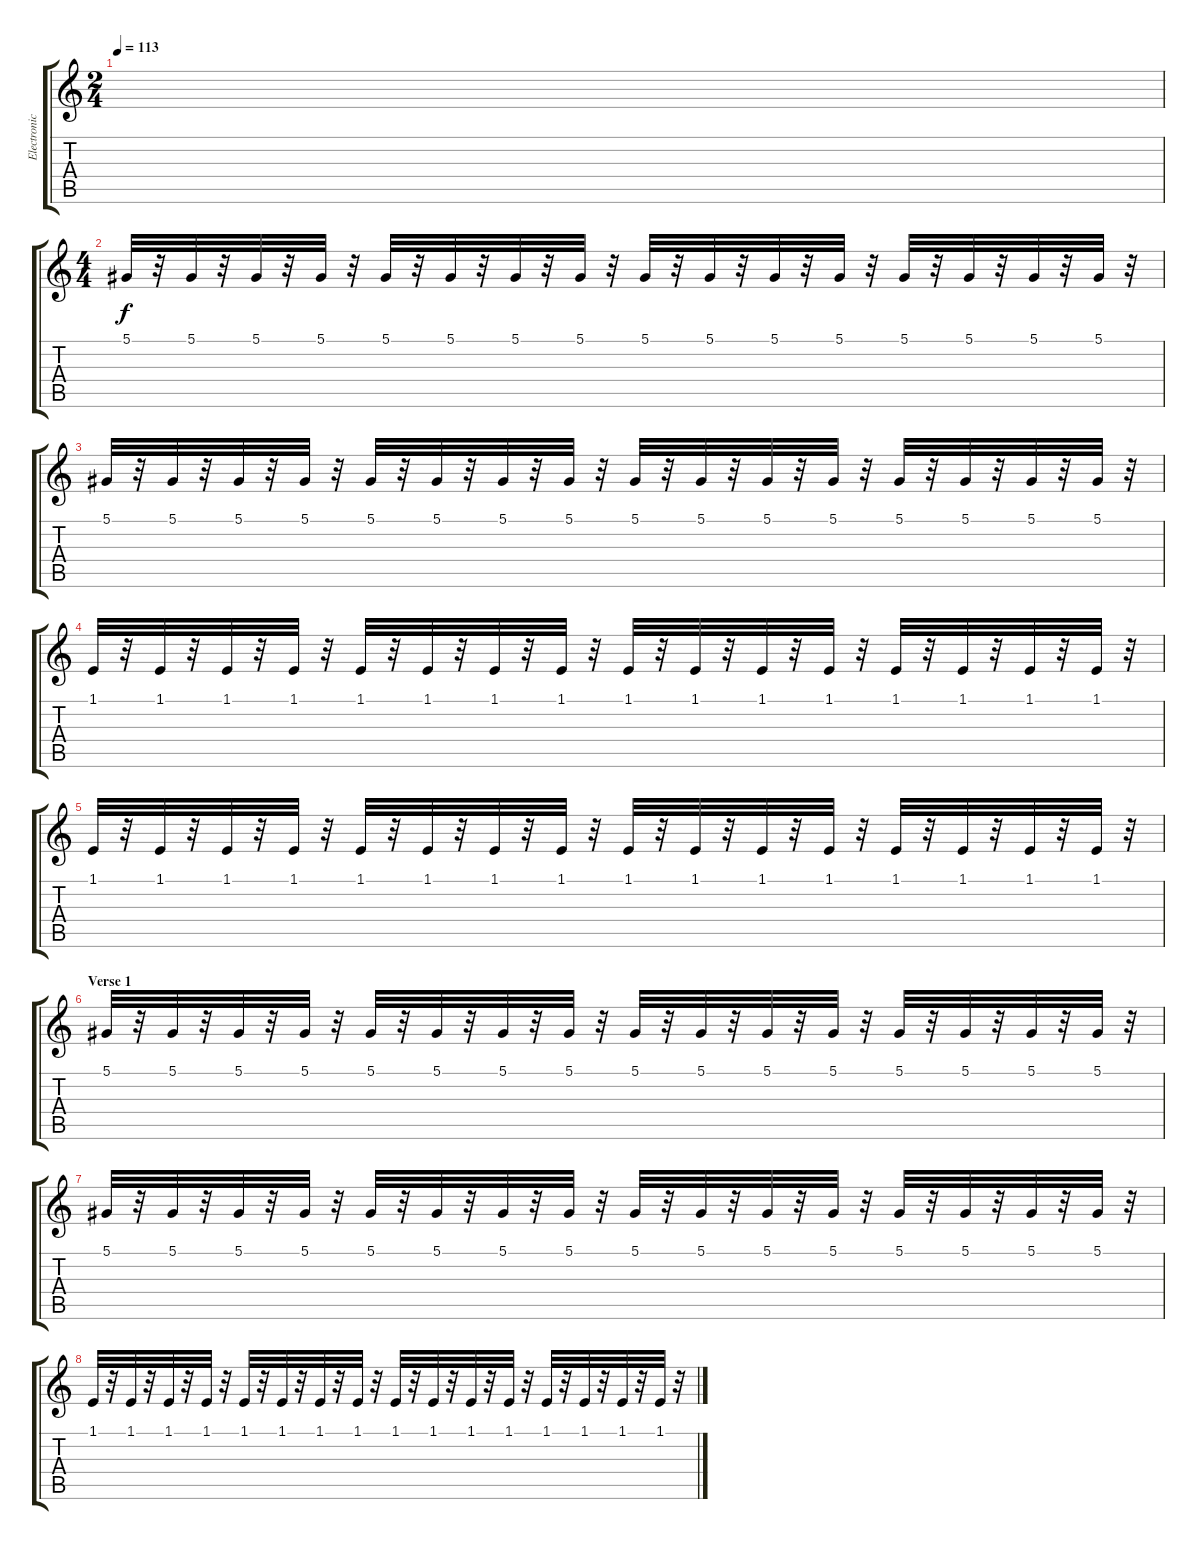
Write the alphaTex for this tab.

\track ("Electronic instruments" "Electronic") {instrument lead5charang}
\staff {score tabs}
\tuning (Eb4 Bb3 Gb3 Db3 Ab2 Eb2) {hide}
\ts (2 4)
\tempo 113
\clef g2
\ks c
|
\ts (4 4)
5.1.32 r.32 5.1.32 r.32 5.1.32 r.32 5.1.32 r.32 5.1.32 r.32 5.1.32 r.32 5.1.32 r.32 5.1.32 r.32 5.1.32 r.32 5.1.32 r.32 5.1.32 r.32 5.1.32 r.32 5.1.32 r.32 5.1.32 r.32 5.1.32 r.32 5.1.32 r.32 |
5.1.32 r.32 5.1.32 r.32 5.1.32 r.32 5.1.32 r.32 5.1.32 r.32 5.1.32 r.32 5.1.32 r.32 5.1.32 r.32 5.1.32 r.32 5.1.32 r.32 5.1.32 r.32 5.1.32 r.32 5.1.32 r.32 5.1.32 r.32 5.1.32 r.32 5.1.32 r.32 |
1.1.32 r.32 1.1.32 r.32 1.1.32 r.32 1.1.32 r.32 1.1.32 r.32 1.1.32 r.32 1.1.32 r.32 1.1.32 r.32 1.1.32 r.32 1.1.32 r.32 1.1.32 r.32 1.1.32 r.32 1.1.32 r.32 1.1.32 r.32 1.1.32 r.32 1.1.32 r.32 |
1.1.32 r.32 1.1.32 r.32 1.1.32 r.32 1.1.32 r.32 1.1.32 r.32 1.1.32 r.32 1.1.32 r.32 1.1.32 r.32 1.1.32 r.32 1.1.32 r.32 1.1.32 r.32 1.1.32 r.32 1.1.32 r.32 1.1.32 r.32 1.1.32 r.32 1.1.32 r.32 |
\section ("" "Verse 1")
5.1.32 r.32 5.1.32 r.32 5.1.32 r.32 5.1.32 r.32 5.1.32 r.32 5.1.32 r.32 5.1.32 r.32 5.1.32 r.32 5.1.32 r.32 5.1.32 r.32 5.1.32 r.32 5.1.32 r.32 5.1.32 r.32 5.1.32 r.32 5.1.32 r.32 5.1.32 r.32 |
5.1.32 r.32 5.1.32 r.32 5.1.32 r.32 5.1.32 r.32 5.1.32 r.32 5.1.32 r.32 5.1.32 r.32 5.1.32 r.32 5.1.32 r.32 5.1.32 r.32 5.1.32 r.32 5.1.32 r.32 5.1.32 r.32 5.1.32 r.32 5.1.32 r.32 5.1.32 r.32 |
1.1.32 r.32 1.1.32 r.32 1.1.32 r.32 1.1.32 r.32 1.1.32 r.32 1.1.32 r.32 1.1.32 r.32 1.1.32 r.32 1.1.32 r.32 1.1.32 r.32 1.1.32 r.32 1.1.32 r.32 1.1.32 r.32 1.1.32 r.32 1.1.32 r.32 1.1.32 r.32
